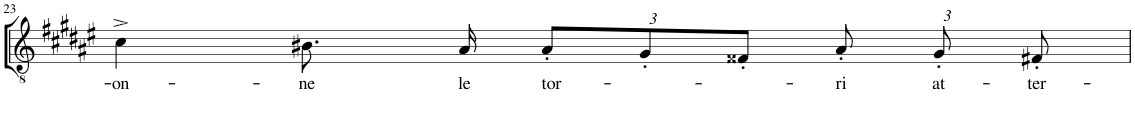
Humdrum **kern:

**kern	**text
*part1	*part1
*staff1	*staff1
*I"TII	*
!!LO:PB:g=z
*clefGv2	*
*k[f#c#g#d#a#e#]	*
*M4/4	*
*met(c)	*
=23	=23
!	!LO:LY:b
4c#^\	-on-
!	!LO:LY:b
8.B#X\	-ne
!	!LO:LY:b
16A#/	le
*Xbrackettup	*
!	!LO:LY:b
12A#'/L	tor-
12G#'/	.
12F##X'/J	.
!	!LO:LY:b
12A#'/	-ri
!	!LO:LY:b
12G#'/	at-
!	!LO:LY:b
12F#X'/	-ter-
=	=
*-	*-
